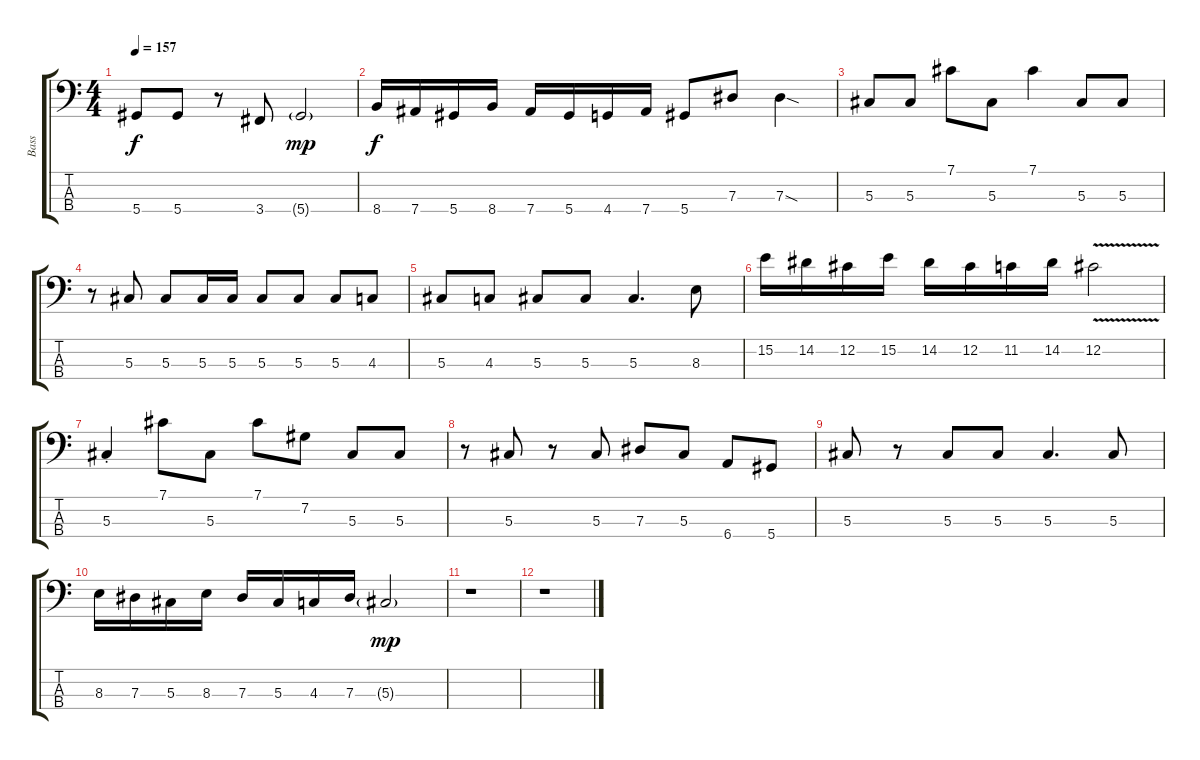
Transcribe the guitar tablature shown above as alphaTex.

\track ("Bass" "Bass") {instrument electricbassfinger}
\staff {score tabs}
\tuning (Gb2 Db2 Ab1 Eb1) {hide}
\ts (4 4)
\tempo 157
\clef f4
\ks c
5.4.8{dy f} 5.4.8 r.8 3.4.8 5.4{g}.2{dy mp} |
8.4.16{dy f} 7.4.16 5.4.16 8.4.16 7.4.16 5.4.16 4.4.16 7.4.16 5.4.8 7.3.8 7.3{sod}.4 |
5.3.8 5.3.8 7.1.8 5.3.8 7.1.4 5.3.8 5.3.8 |
r.8 5.3.8 5.3.8 5.3.16 5.3.16 5.3.8 5.3.8 5.3.8 4.3.8 |
5.3.8 4.3.8 5.3.8 5.3.8 5.3.4{d} 8.3.8 |
15.2.16 14.2.16 12.2.16 15.2.16 14.2.16 12.2.16 11.2.16 14.2.16 12.2{v}.2 |
5.3{st}.4 7.1.8 5.3.8 7.1.8 7.2.8 5.3.8 5.3.8 |
r.8 5.3.8 r.8 5.3.8 7.3.8 5.3.8 6.4.8 5.4.8 |
5.3.8 r.8 5.3.8 5.3.8 5.3.4{d} 5.3.8 |
8.3.16 7.3.16 5.3.16 8.3.16 7.3.16 5.3.16 4.3.16 7.3.16 5.3{g}.2{dy mp} |
r.1 |
r.1
